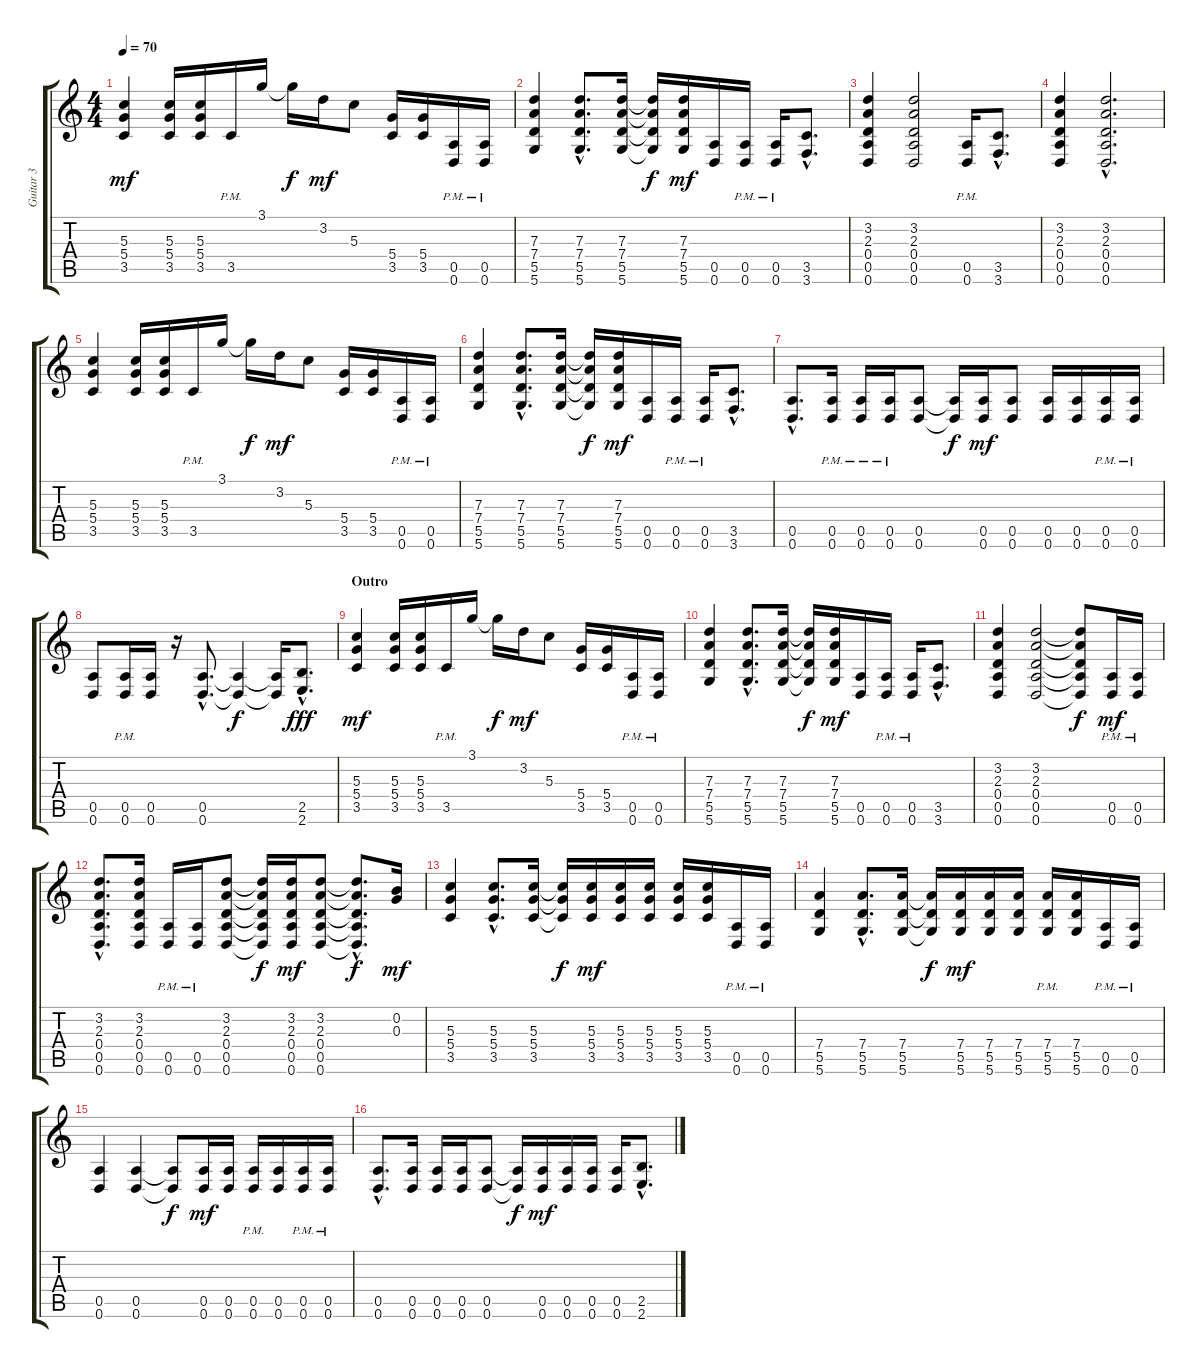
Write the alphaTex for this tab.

\track ("Guitar 3" "Guitar 3") {instrument distortionguitar}
\staff {score tabs}
\tuning (E4 B3 G3 D3 A2 D2) {hide}
\ts (4 4)
\tempo 70
\clef g2
\ks c
(5.3 5.4 3.5).4{dy mf} (5.3 5.4 3.5).16 (5.3 5.4 3.5).16 3.5{pm}.16 3.1.16 3.1{t}.16{dy f} 3.2.16{dy mf} 5.3.8 (5.4 3.5).16 (5.4 3.5).16 (0.5{pm} 0.6{pm}).16 (0.5{pm} 0.6{pm}).16 |
(7.3 7.4 5.5 5.6).4 (7.3{hac} 7.4{hac} 5.5{hac} 5.6{hac}).8{d} (7.3 7.4 5.5 5.6).16 (7.3{t} 7.4{t} 5.5{t} 5.6{t}).16{dy f} (7.3 7.4 5.5 5.6).16{dy mf} (0.5 0.6).16 (0.5{pm} 0.6{pm}).16 (0.5{pm} 0.6{pm}).16 (3.5{hac} 3.6{hac}).8{d} |
(3.2 2.3 0.4 0.5 0.6).4 (3.2 2.3 0.4 0.5 0.6).2 (0.5{pm} 0.6{pm}).16 (3.5{hac} 3.6{hac}).8{d} |
(3.2 2.3 0.4 0.5 0.6).4 (3.2{hac} 2.3{hac} 0.4{hac} 0.5{hac} 0.6{hac}).2{d} |
(5.3 5.4 3.5).4 (5.3 5.4 3.5).16 (5.3 5.4 3.5).16 3.5{pm}.16 3.1.16 3.1{t}.16{dy f} 3.2.16{dy mf} 5.3.8 (5.4 3.5).16 (5.4 3.5).16 (0.5{pm} 0.6{pm}).16 (0.5{pm} 0.6{pm}).16 |
(7.3 7.4 5.5 5.6).4 (7.3{hac} 7.4{hac} 5.5{hac} 5.6{hac}).8{d} (7.3 7.4 5.5 5.6).16 (7.3{t} 7.4{t} 5.5{t} 5.6{t}).16{dy f} (7.3 7.4 5.5 5.6).16{dy mf} (0.5 0.6).16 (0.5{pm} 0.6{pm}).16 (0.5{pm} 0.6{pm}).16 (3.5{hac} 3.6{hac}).8{d} |
(0.5{hac} 0.6{hac}).8{d} (0.5{pm} 0.6{pm}).16 (0.5{pm} 0.6{pm}).16 (0.5{pm} 0.6{pm}).16 (0.5 0.6).8 (0.5{t} 0.6{t}).16{dy f} (0.5 0.6).16{dy mf} (0.5 0.6).8 (0.5 0.6).16 (0.5 0.6).16 (0.5{pm} 0.6{pm}).16 (0.5{pm} 0.6{pm}).16 |
(0.5 0.6).8 (0.5{pm} 0.6{pm}).16 (0.5 0.6).16 r.16 (0.5{hac} 0.6{hac}).8{d} (0.5{t} 0.6{t}).4{dy f} (0.5{t} 0.6{t}).16 (2.5{hac} 2.6{hac}).8{d dy fff} |
\section ("" "Outro")
(5.3 5.4 3.5).4{dy mf} (5.3 5.4 3.5).16 (5.3 5.4 3.5).16 3.5{pm}.16 3.1.16 3.1{t}.16{dy f} 3.2.16{dy mf} 5.3.8 (5.4 3.5).16 (5.4 3.5).16 (0.5{pm} 0.6{pm}).16 (0.5{pm} 0.6{pm}).16 |
(7.3 7.4 5.5 5.6).4 (7.3{hac} 7.4{hac} 5.5{hac} 5.6{hac}).8{d} (7.3 7.4 5.5 5.6).16 (7.3{t} 7.4{t} 5.5{t} 5.6{t}).16{dy f} (7.3 7.4 5.5 5.6).16{dy mf} (0.5 0.6).16 (0.5{pm} 0.6{pm}).16 (0.5{pm} 0.6{pm}).16 (3.5{hac} 3.6{hac}).8{d} |
(3.2 2.3 0.4 0.5 0.6).4 (3.2 2.3 0.4 0.5 0.6).2 (3.2{t} 2.3{t} 0.4{t} 0.5{t} 0.6{t}).8{dy f} (0.5{pm} 0.6{pm}).16{dy mf} (0.5{pm} 0.6{pm}).16 |
(3.2{hac} 2.3{hac} 0.4{hac} 0.5{hac} 0.6{hac}).8{d} (3.2 2.3 0.4 0.5 0.6).16 (0.5{pm} 0.6{pm}).16 (0.5{pm} 0.6{pm}).16 (3.2 2.3 0.4 0.5 0.6).8 (3.2{t} 2.3{t} 0.4{t} 0.5{t} 0.6{t}).16{dy f} (3.2 2.3 0.4 0.5 0.6).16{dy mf} (3.2 2.3 0.4 0.5 0.6).8 (3.2{hac t} 2.3{hac t} 0.4{hac t} 0.5{hac t} 0.6{hac t}).8{d dy f} (0.2 0.3).16{dy mf} |
(5.3 5.4 3.5).4 (5.3{hac} 5.4{hac} 3.5{hac}).8{d} (5.3 5.4 3.5).16 (5.3{t} 5.4{t} 3.5{t}).16{dy f} (5.3 5.4 3.5).16{dy mf} (5.3 5.4 3.5).16 (5.3 5.4 3.5).16 (5.3 5.4 3.5).16 (5.3 5.4 3.5).16 (0.5{pm} 0.6{pm}).16 (0.5{pm} 0.6{pm}).16 |
(7.4 5.5 5.6).4 (7.4{hac} 5.5{hac} 5.6{hac}).8{d} (7.4 5.5 5.6).16 (7.4{t} 5.5{t} 5.6{t}).16{dy f} (7.4 5.5 5.6).16{dy mf} (7.4 5.5 5.6).16 (7.4 5.5 5.6).16 (7.4{pm} 5.5{pm} 5.6{pm}).16 (7.4 5.5 5.6).16 (0.5{pm} 0.6{pm}).16 (0.5{pm} 0.6{pm}).16 |
(0.5 0.6).4 (0.5 0.6).4 (0.5{t} 0.6{t}).8{dy f} (0.5 0.6).16{dy mf} (0.5 0.6).16 (0.5{pm} 0.6{pm}).16 (0.5 0.6).16 (0.5{pm} 0.6{pm}).16 (0.5{pm} 0.6{pm}).16 |
(0.5{hac} 0.6{hac}).8{d} (0.5 0.6).16 (0.5 0.6).16 (0.5 0.6).16 (0.5 0.6).8 (0.5{t} 0.6{t}).16{dy f} (0.5 0.6).16{dy mf} (0.5 0.6).16 (0.5 0.6).16 (0.5 0.6).16 (2.5{hac} 2.6{hac}).8{d}
